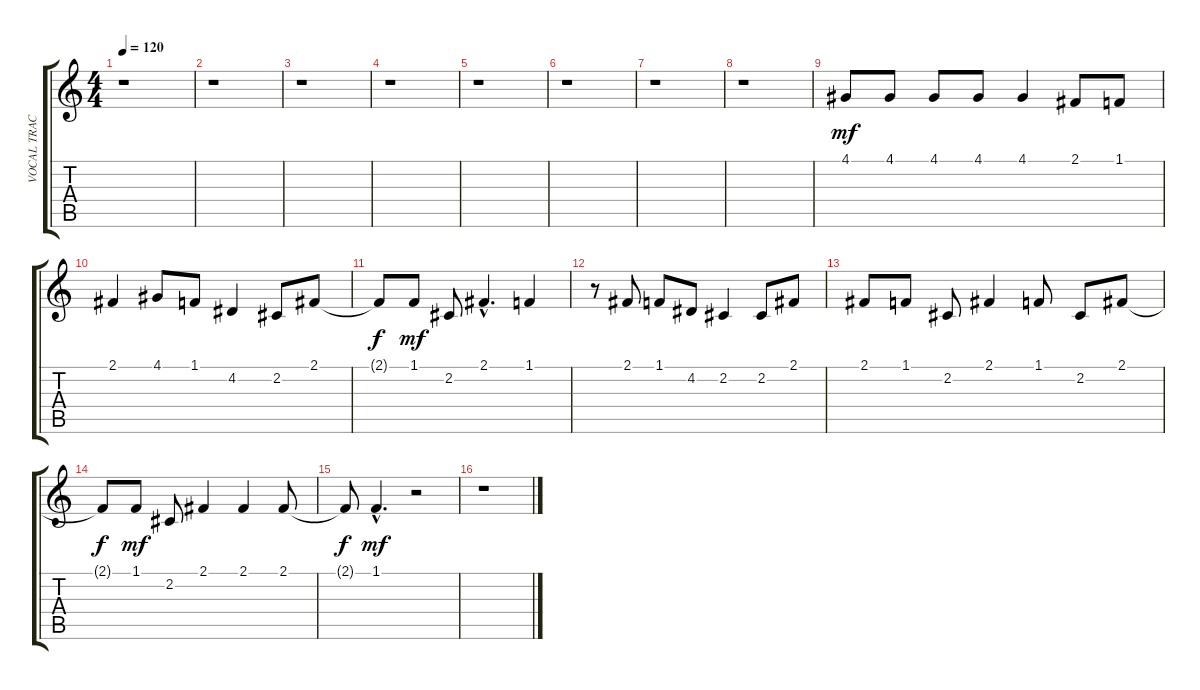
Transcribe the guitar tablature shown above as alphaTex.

\track ("VOCAL TRACK         " "VOCAL TRAC") {instrument lead1square}
\staff {score tabs}
\tuning (E4 B3 G3 D3 A2 E2) {hide}
\ts (4 4)
\tempo 120
\clef g2
\ks c
r.1{dy f} |
r.1 |
r.1 |
r.1 |
r.1 |
r.1 |
r.1 |
r.1 |
4.1.8{dy mf} 4.1.8 4.1.8 4.1.8 4.1.4 2.1.8 1.1.8 |
2.1.4 4.1.8 1.1.8 4.2.4 2.2.8 2.1.8 |
2.1{t}.8{dy f} 1.1.8{dy mf} 2.2.8 2.1{hac}.4{d} 1.1.4 |
r.8 2.1.8 1.1.8 4.2.8 2.2.4 2.2.8 2.1.8 |
2.1.8 1.1.8 2.2.8 2.1.4 1.1.8 2.2.8 2.1.8 |
2.1{t}.8{dy f} 1.1.8{dy mf} 2.2.8 2.1.4 2.1.4 2.1.8 |
2.1{t}.8{dy f} 1.1{hac}.4{d dy mf} r.2 |
r.1
